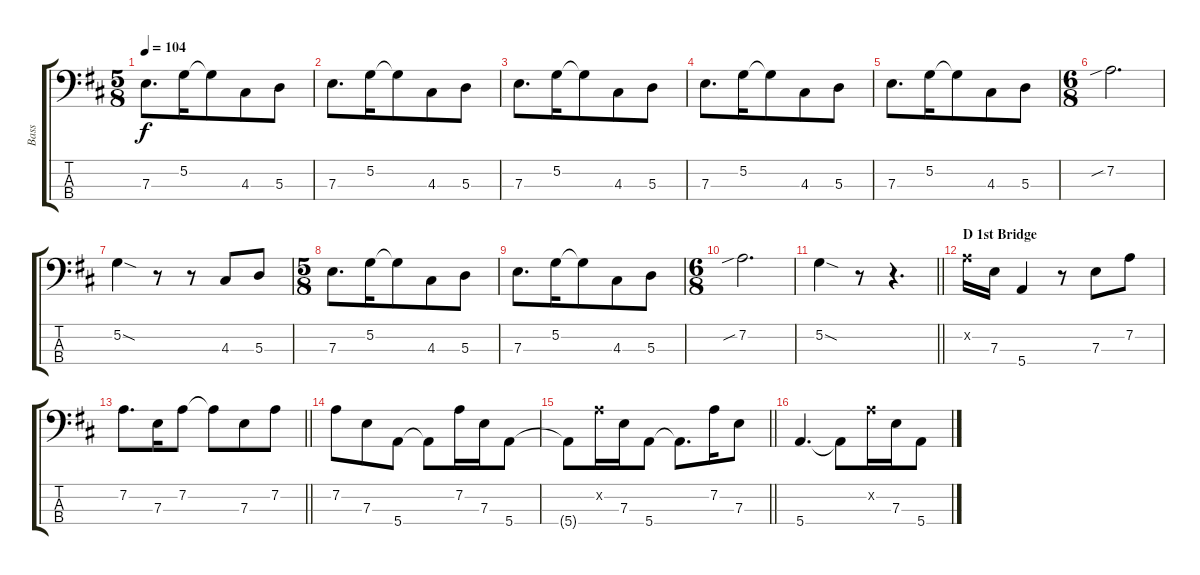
\track ("Bass" "Bass") {instrument electricbassfinger}
\staff {score tabs}
\tuning (G2 D2 A1 E1) {hide}
\ts (5 8)
\tempo 104
\clef f4
\ks d
7.3.8{d dy f beam merge} 5.2.16 5.2{t}.8{beam merge} 4.3.8{beam merge} 5.3.8 |
7.3.8{d beam merge} 5.2.16 5.2{t}.8{beam merge} 4.3.8{beam merge} 5.3.8 |
7.3.8{d beam merge} 5.2.16 5.2{t}.8{beam merge} 4.3.8{beam merge} 5.3.8 |
7.3.8{d beam merge} 5.2.16 5.2{t}.8{beam merge} 4.3.8{beam merge} 5.3.8 |
7.3.8{d beam merge} 5.2.16 5.2{t}.8{beam merge} 4.3.8{beam merge} 5.3.8 |
\ts (6 8)
7.2{sib}.2{d} |
5.2{sod}.4 r.8 r.8 4.3.8 5.3.8 |
\ts (5 8)
7.3.8{d beam merge} 5.2.16 5.2{t}.8{beam merge} 4.3.8{beam merge} 5.3.8 |
7.3.8{d beam merge} 5.2.16 5.2{t}.8{beam merge} 4.3.8{beam merge} 5.3.8 |
\ts (6 8)
7.2{sib}.2{d} |
\barLineRight lightlight
5.2{sod}.4 r.8 r.4{d} |
\section ("" "D 1st Bridge")
7.2{x}.16 7.3.16 5.4.4 r.8 7.3.8 7.2.8 |
\barLineRight lightlight
7.2.8{d} 7.3.16 7.2.8 7.2{t}.8 7.3.8 7.2.8 |
7.2.8 7.3.8 5.4.8 5.4{t}.8 7.2.16 7.3.16 5.4.8 |
\barLineRight lightlight
5.4{t}.8 7.2{x}.16 7.3.16 5.4.8 5.4{t}.8{d} 7.2.16 7.3.8 |
5.4.4{d} 5.4{t}.8 7.2{x}.16 7.3.16 5.4.8
